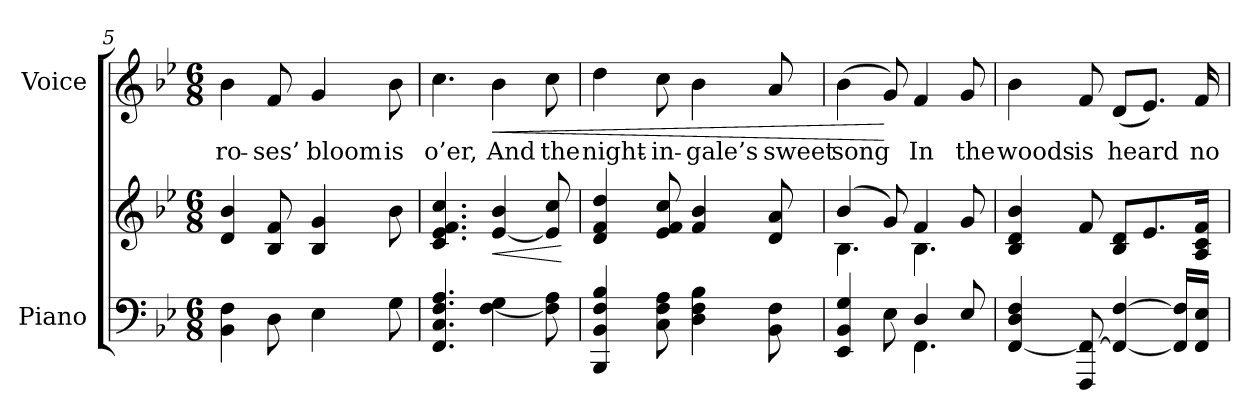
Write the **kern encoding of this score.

**kern	**kern	**dynam	**kern	**text	**dynam
*part2	*part2	*part2	*part1	*part1	*part1
*staff3	*staff2	*staff2/3	*staff1	*staff1	*staff1
*I"Piano	*	*	*I"Voice	*	*
*I'Pno	*	*	*	*	*
*clefF4	*clefG2	*	*clefG2	*	*
*k[b-e-]	*k[b-e-]	*	*k[b-e-]	*	*
*M6/8	*M6/8	*	*M6/8	*	*
=5	=5	=5	=5	=5	=5
!	!	!	!	!LO:LY:b	!
4BB-\ 4F\	4d/ 4b-/	.	4b-\	ro-	.
!	!	!	!	!LO:LY:b	!
8D\	8B-/ 8f/	.	8f/	-ses’	.
!	!	!	!	!LO:LY:b	!
4E-\	4B-/ 4g/	.	4g/	bloom	.
!	!	!	!	!LO:LY:b	!
8G\	8b-\	.	8b-\	is	.
=6	=6	=6	=6	=6	=6
!	!	!	!	!LO:LY:b	!
4.FF/ 4.C/ 4.F/ 4.A/	4.c/ 4.e-/ 4.f/ 4.cc/	.	4.cc\	o’er,	.
!	!	!LO:HP:b	!	!LO:LY:b	!LO:HP:b
[4F\ 4G\	[4e-/ 4b-/	<	4b-\	And	<
!	!	!	!	!LO:LY:b	!
8F\] 8A\	8e-/] 8cc/	.	8cc\	the	.
.	.	[	.	.	.
!!LO:LB:g=z
=7	=7	=7	=7	=7	=7
!	!	!	!	!LO:LY:b	!
4BBB-/ 4BB-/ 4F/ 4B-/	4d/ 4f/ 4dd/	.	4dd\	night-	.
!	!	!	!	!LO:LY:b	!
8C\ 8F\ 8A\	8e-/ 8f/ 8cc/	.	8cc\	-in-	.
!	!	!	!	!LO:LY:b	!
4D\ 4F\ 4B-\	4f/ 4b-/	.	4b-\	-gale’s	.
!	!	!	!	!LO:LY:b	!
8BB-\ 8F\	8d/ 8a/	.	8a/	sweet	.
=8	=8	=8	=8	=8	=8
*^	*^	*	*	*	*
!	!	!	!	!	!	!LO:LY:b	!
4EE-/ 4BB-/ 4G/	4.ryy	(4b-/	4.B-\	.	(4b-\	song	.
8E-\	.	8g/)	.	.	8g/)	.	[
!	!	!	!	!	!	!LO:LY:b	!
4D/	4.FF\	4f/	4.B-\	.	4f/	In	.
!	!	!	!	!	!	!LO:LY:b	!
8E-/	.	8g/	.	.	8g/	the	.
*v	*v	*	*	*	*	*	*
*	*v	*v	*	*	*	*
=9	=9	=9	=9	=9	=9
!	!	!	!	!LO:LY:b	!
[4FF/ 4D/ 4F/	4B-/ 4d/ 4b-/	.	4b-\	woods	.
!	!	!	!	!LO:LY:b	!
8FFF/ 8FF/_	8f/	.	8f/	is	.
!	!	!	!	!LO:LY:b	!
4FF/_ [4F/	8B-/ 8d/L	.	(8d/L	heard	.
.	8.e-/	.	8.e-/J)	.	.
16FF/] 16F/]LL	.	.	.	.	.
!	!	!	!	!LO:LY:b	!
16FF/ 16E-/JJ	16A/ 16c/ 16f/Jk	.	16f/	no	.
=	=	=	=	=	=
*-	*-	*-	*-	*-	*-
